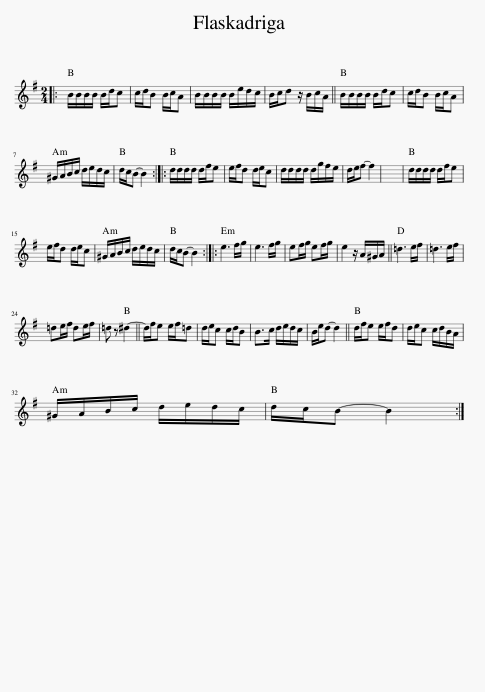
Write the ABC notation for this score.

X:1
L:1/8
M:2/4
I:linebreak $
K:G
V:1 treble
V:1
|: B/B/B/B/ B/d/c | c/d/B B/c/A | B/B/B/B/ B/e/d/c/ | B/c/d z/ B/c/A/ || B/B/B/B/ B/d/c | %5
 c/d/B B/c/A |$ ^G/A/B/c/ d/e/d/c/ | d/c/B- B2 :: d/d/d/d/ d/f/e | e/f/d d/e/c | %10
 d/d/d/d/ d/g/f/e/ | d/e/f- f2 | x4 | d/d/d/d/ d/f/e |$ e/f/d d/e/c | %15
 ^G/A/B/c/ d/e/d/c/ | d/c/B- B2 :: e3 f/g/ | e3 f/g/ | ef/g/ ef/g/ | %20
 e2 z/ A/^G/A/ || =d3 e/f/ | =d3 e/f/ |$ =de/f/ de/f/ | =d z ^d2- || %25
 d/f/e e/f/=d | d/e/c c/d/B | B>c d/e/d/c/ | B/e/d- d2 || d/f/e e/f/d | %30
 d/e/c c/d/B/A/ |$ ^G/A/B/c/ d/e/d/c/ | d/c/B- B2 :| %33
